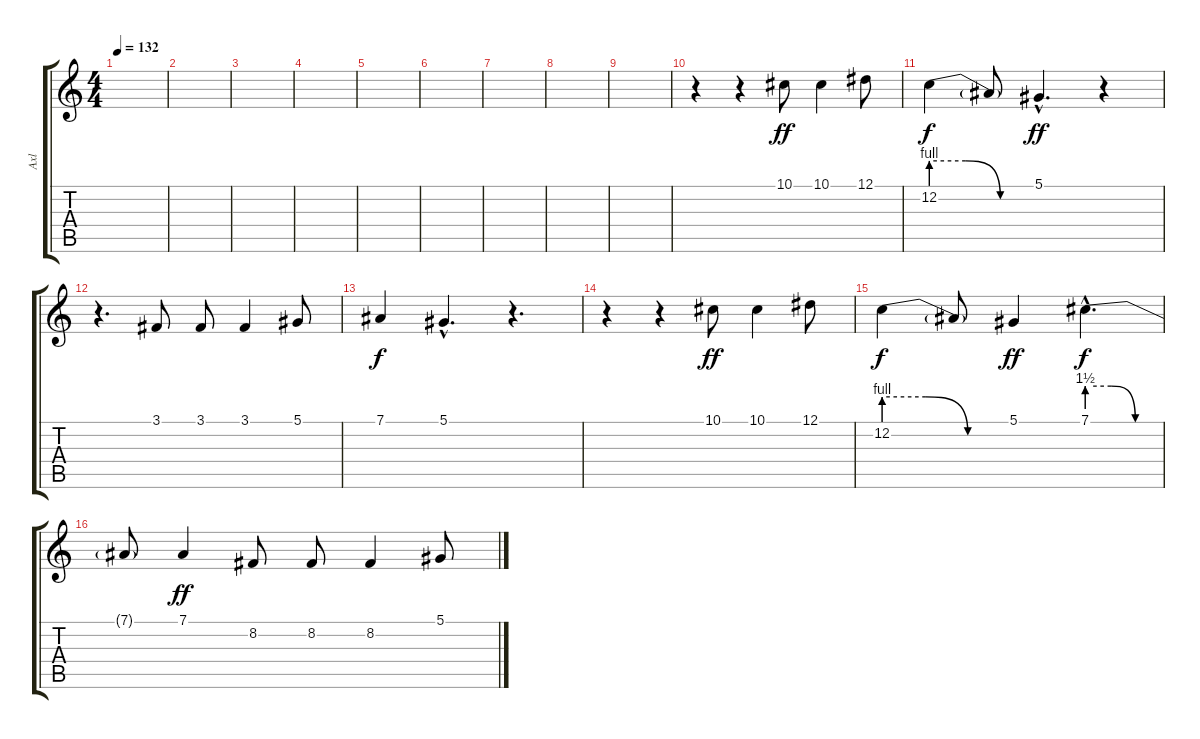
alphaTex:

\track ("Axl" "Axl") {instrument oboe}
\staff {score tabs}
\tuning (Eb4 Bb3 Gb3 Db3 Ab2 Eb2) {hide}
\ts (4 4)
\tempo 132
\clef g2
\ks c
|
|
|
|
|
|
|
|
|
r.4 r.4 10.1.8{dy ff} 10.1.4 12.1.8 |
12.2{be (custom 0 4 20 4 40 0 60 0)}.4{dy f} 12.2{t}.8 5.1{hac}.4{d dy ff} r.4 |
r.4{d} 3.1.8 3.1.8 3.1.4 5.1.8 |
7.1.4{dy f} 5.1{hac}.4{d} r.4{d} |
r.4 r.4 10.1.8{dy ff} 10.1.4 12.1.8 |
12.2{be (custom 0 4 20 4 40 0 60 0)}.4{dy f} 12.2{t}.8 5.1.4{dy ff} 7.1{be (custom 0 6 20 6 40 0 60 0) hac}.4{d dy f} |
7.1{t}.8 7.1.4{dy ff} 8.2.8 8.2.8 8.2.4 5.1.8
